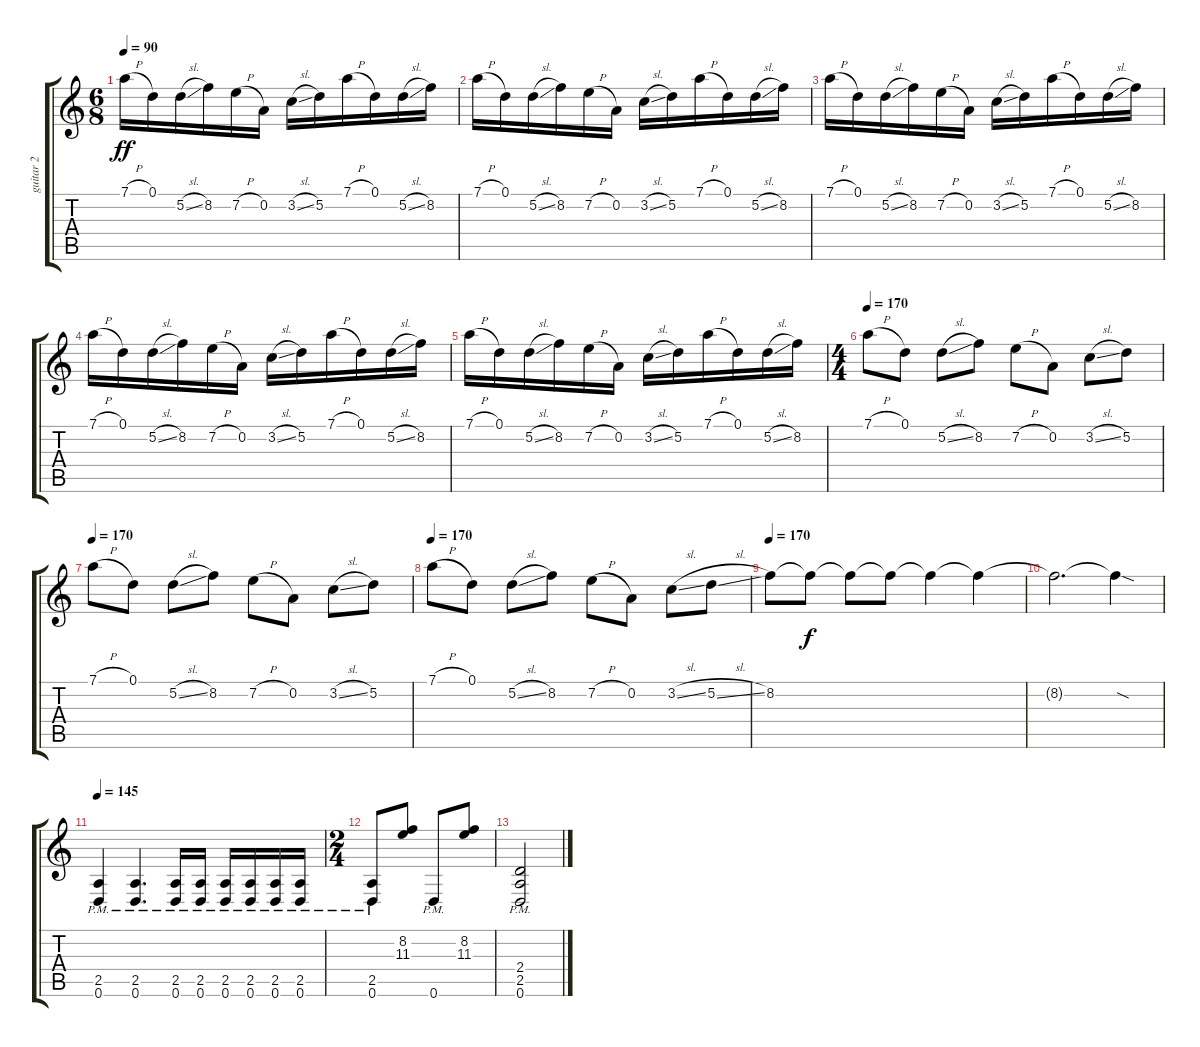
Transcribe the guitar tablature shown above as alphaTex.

\track ("guitar 2" "guitar 2") {instrument overdrivenguitar}
\staff {score tabs}
\tuning (D4 A3 F3 C3 G2 D2) {hide}
\ts (6 8)
\tempo 90
\clef g2
\ks c
7.1{h}.16{dy ff} 0.1.16 5.2{sl}.16 8.2.16 7.2{h}.16 0.2.16 3.2{sl}.16 5.2.16 7.1{h}.16 0.1.16 5.2{sl}.16 8.2.16 |
7.1{h}.16 0.1.16 5.2{sl}.16 8.2.16 7.2{h}.16 0.2.16 3.2{sl}.16 5.2.16 7.1{h}.16 0.1.16 5.2{sl}.16 8.2.16 |
7.1{h}.16 0.1.16 5.2{sl}.16 8.2.16 7.2{h}.16 0.2.16 3.2{sl}.16 5.2.16 7.1{h}.16 0.1.16 5.2{sl}.16 8.2.16 |
7.1{h}.16 0.1.16 5.2{sl}.16 8.2.16 7.2{h}.16 0.2.16 3.2{sl}.16 5.2.16 7.1{h}.16 0.1.16 5.2{sl}.16 8.2.16 |
7.1{h}.16 0.1.16 5.2{sl}.16 8.2.16 7.2{h}.16 0.2.16 3.2{sl}.16 5.2.16 7.1{h}.16 0.1.16 5.2{sl}.16 8.2.16 |
\ts (4 4)
\tempo 170
7.1{h}.8 0.1.8 5.2{sl}.8 8.2.8 7.2{h}.8 0.2.8 3.2{sl}.8 5.2.8 |
\tempo 170
7.1{h}.8 0.1.8 5.2{sl}.8 8.2.8 7.2{h}.8 0.2.8 3.2{sl}.8 5.2.8 |
\tempo 170
7.1{h}.8 0.1.8 5.2{sl}.8 8.2.8 7.2{h}.8 0.2.8 3.2{sl}.8 5.2{sl}.8 |
\tempo 170
8.2.8 8.2{t}.8{dy f} 8.2{t}.8 8.2{t}.8 8.2{t}.4 8.2{t}.4 |
8.2{t}.2{d} 8.2{sod t}.4 |
\tempo 145
(2.5{pm} 0.6{pm}).4 (2.5{pm} 0.6{pm}).4{d} (2.5{pm} 0.6{pm}).16 (2.5{pm} 0.6{pm}).16 (2.5{pm} 0.6{pm}).16 (2.5{pm} 0.6{pm}).16 (2.5{pm} 0.6{pm}).16 (2.5{pm} 0.6{pm}).16 |
\ts (2 4)
(2.5{pm} 0.6{pm}).8 (8.2 11.3).8 0.6{pm}.8 (8.2 11.3).8 |
(2.4{pm} 2.5{pm} 0.6{pm}).2
